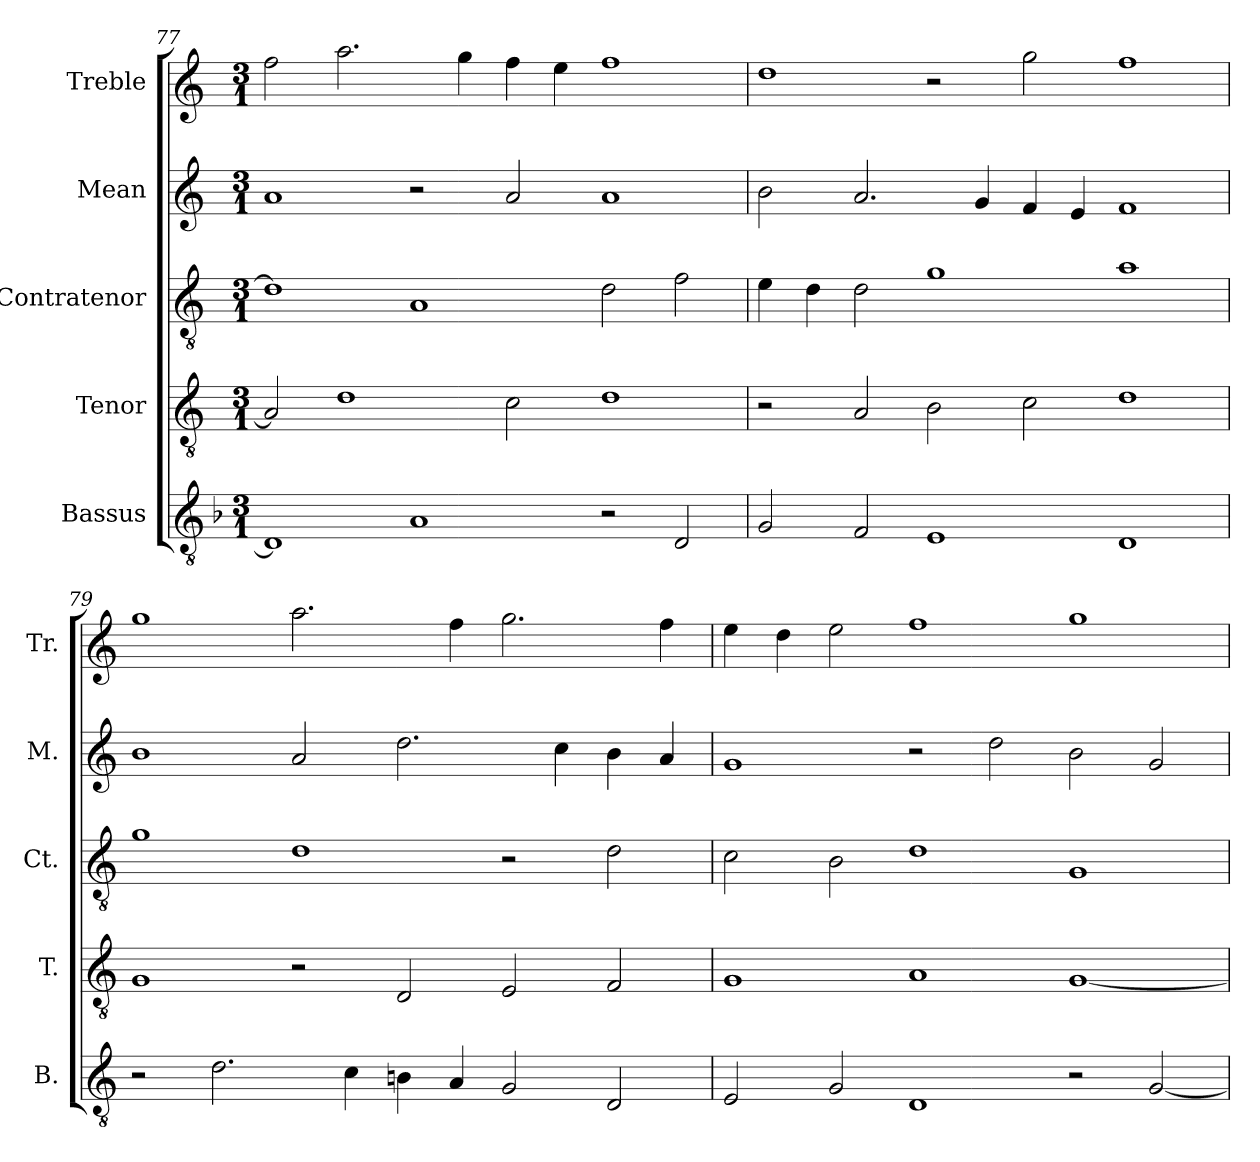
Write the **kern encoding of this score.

**kern	**kern	**kern	**kern	**kern
*part5	*part4	*part3	*part2	*part1
*staff5	*staff4	*staff3	*staff2	*staff1
*I"Bassus	*I"Tenor	*I"Contratenor	*I"Mean	*I"Treble
*I'B.	*I'T.	*I'Ct.	*I'M.	*I'Tr.
*clefGv2	*clefGv2	*clefGv2	*clefG2	*clefG2
*ITrd7c12	*ITrd7c12	*ITrd7c12	*	*
*k[b-]	*k[]	*k[]	*k[]	*k[]
*F:	*	*C:	*C:	*C:
*M3/1	*M3/1	*M3/1	*M3/1	*M3/1
=77	=77	=77	=77	=77
1DDi]	2AAi/]	1Di]	1ai	2ffi\
.	1Di	.	.	2.aai\
1AAi	.	1AAi	2r	.
.	.	.	.	4ggi\
.	2Ci\	.	2ai/	4ffi\
.	.	.	.	4eei\
2r	1Di	2Di\	1ai	1ffi
*k[]	*	*	*	*
2DDi/	.	2Fi\	.	.
!!LO:PB:g=z
=78	=78	=78	=78	=78
2GGi/	2r	4Ei\	2bi\	1ddi
.	.	4Di\	.	.
2FFi/	2AAi/	2Di\	2.ai/	.
1EEi	2BBi\	1Gi	.	2r
.	.	.	4gi/	.
.	2Ci\	.	4fi/	2ggi\
.	.	.	4ei/	.
1DDi	1Di	1Ai	1fi	1ffi
=79	=79	=79	=79	=79
2r	1GGi	1Gi	1bi	1ggi
2.Di\	.	.	.	.
.	2r	1Di	2ai/	2.aai\
4Ci\	.	.	.	.
4BBni\	2DDi/	.	2.ddi\	.
4AAi/	.	.	.	4ffi\
2GGi/	2EEi/	2r	.	2.ggi\
.	.	.	4cci\	.
2DDi/	2FFi/	2Di\	4bi\	.
.	.	.	4ai/	4ffi\
!!LO:LB:g=z
=80	=80	=80	=80	=80
2EEi/	1GGi	2Ci\	1gi	4eei\
.	.	.	.	4ddi\
2GGi/	.	2BBi\	.	2eei\
1DDi	1AAi	1Di	2r	1ffi
.	.	.	2ddi\	.
2r	[<1GGi	1GGi	2bi\	1ggi
[<2GGi/	.	.	2gi/	.
=	=	=	=	=
*-	*-	*-	*-	*-
